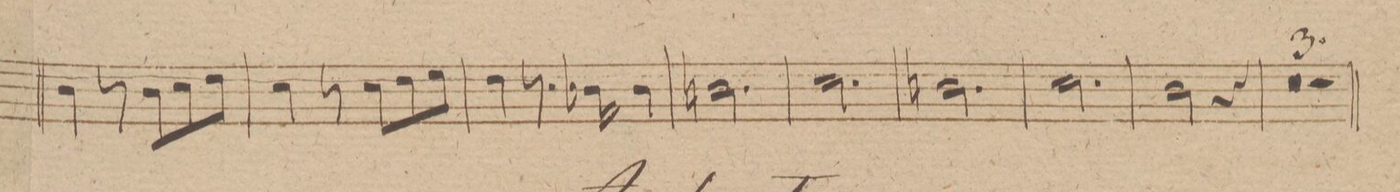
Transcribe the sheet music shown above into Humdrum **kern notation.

**kern	**dynam
*I"Clarinetto 2do in A.	*
*clefG2	*
*k[f#]	*
*M3/4	*
4g/	.
8r	.
8g/L	.
8a/	.
8b\J	.
=76	=76
4a/	.
8r	.
8a/L	.
8b\	.
8cc\J	.
=77	=77
4b\	.
8.r	.
16gnX/	.
4g/	.
=78	=78
2.g#/	.
=79	=79
2.a/	.
=80	=80
2.g#/	.
=81	=81
2.a/	.
=82	=82
2g/	.
4r	.
=83	=83
1.r	.
=84	=84
=85	=85
2.r	.
=86	=86
*-	*-
